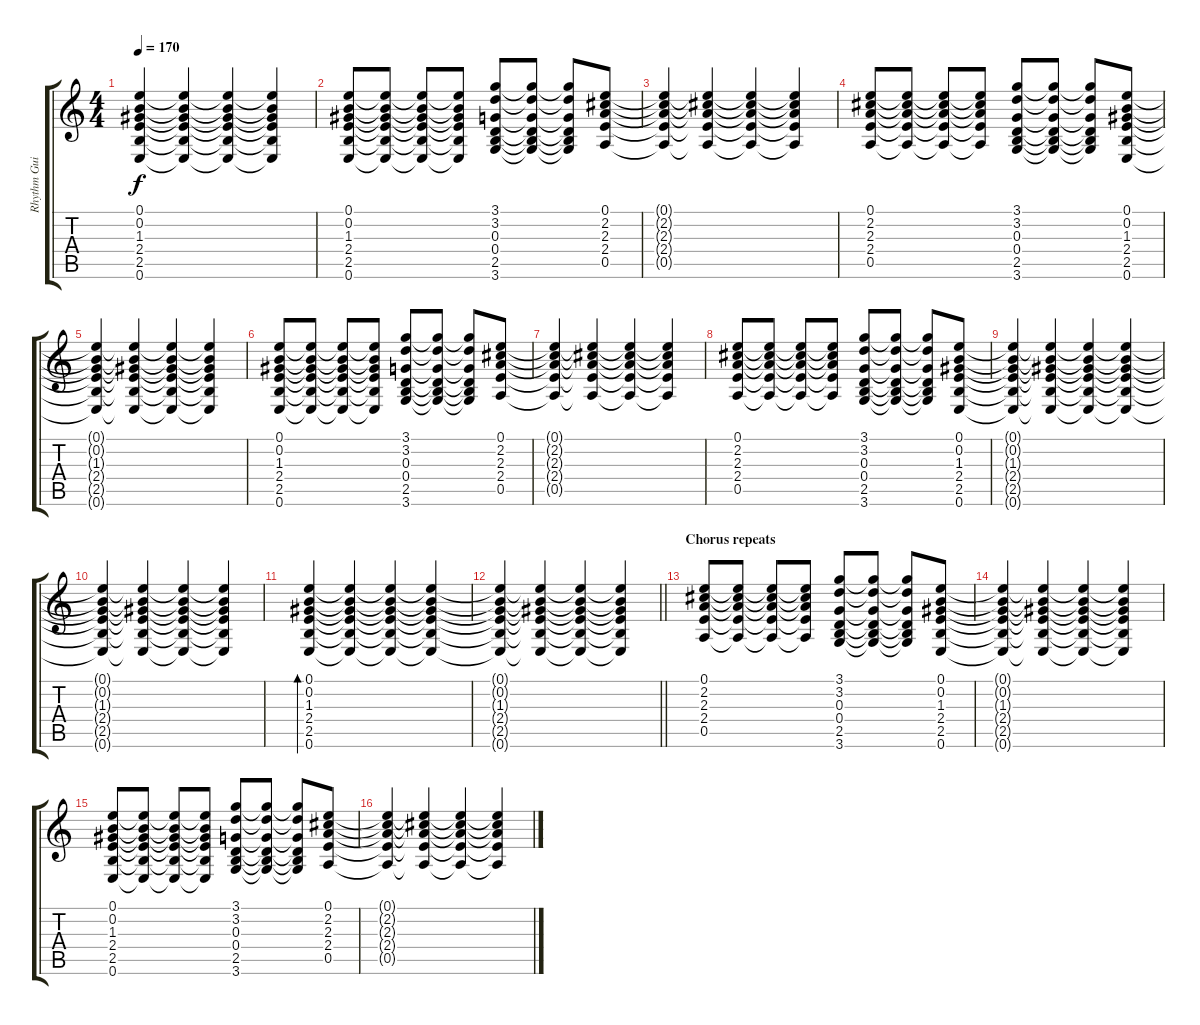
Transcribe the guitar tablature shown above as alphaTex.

\track ("Rhythm Guitar" "Rhythm Gui") {instrument acousticguitarsteel}
\staff {score tabs}
\tuning (E4 B3 G3 D3 A2 E2) {hide}
\ts (4 4)
\tempo 170
\clef g2
\ks c
(0.1{t} 0.2{t} 1.3{t} 2.4{t} 2.5{t} 0.6{t}).4{dy f} (0.1{t} 0.2{t} 1.3{t} 2.4{t} 2.5{t} 0.6{t}).4 (0.1{t} 0.2{t} 1.3{t} 2.4{t} 2.5{t} 0.6{t}).4 (0.1{t} 0.2{t} 1.3{t} 2.4{t} 2.5{t} 0.6{t}).4 |
(0.1 0.2 1.3 2.4 2.5 0.6).8 (0.1{t} 0.2{t} 1.3{t} 2.4{t} 2.5{t} 0.6{t}).8 (0.1{t} 0.2{t} 1.3{t} 2.4{t} 2.5{t} 0.6{t}).8 (0.1{t} 0.2{t} 1.3{t} 2.4{t} 2.5{t} 0.6{t}).8 (3.1 3.2 0.3 0.4 2.5 3.6).8 (3.1{t} 3.2{t} 0.3{t} 0.4{t} 2.5{t} 3.6{t}).8 (3.1{t} 3.2{t} 0.3{t} 0.4{t} 2.5{t} 3.6{t}).8 (0.1 2.2 2.3 2.4 0.5).8 |
(0.1{t} 2.2{t} 2.3{t} 2.4{t} 0.5{t}).4 (0.1{t} 2.2{t} 2.3{t} 2.4{t} 0.5{t}).4 (0.1{t} 2.2{t} 2.3{t} 2.4{t} 0.5{t}).4 (0.1{t} 2.2{t} 2.3{t} 2.4{t} 0.5{t}).4 |
(0.1 2.2 2.3 2.4 0.5).8 (0.1{t} 2.2{t} 2.3{t} 2.4{t} 0.5{t}).8 (0.1{t} 2.2{t} 2.3{t} 2.4{t} 0.5{t}).8 (0.1{t} 2.2{t} 2.3{t} 2.4{t} 0.5{t}).8 (3.1 3.2 0.3 0.4 2.5 3.6).8 (3.1{t} 3.2{t} 0.3{t} 0.4{t} 2.5{t} 3.6{t}).8 (3.1{t} 3.2{t} 0.3{t} 0.4{t} 2.5{t} 3.6{t}).8 (0.1 0.2 1.3 2.4 2.5 0.6).8 |
(0.1{t} 0.2{t} 1.3{t} 2.4{t} 2.5{t} 0.6{t}).4 (0.1{t} 0.2{t} 1.3{t} 2.4{t} 2.5{t} 0.6{t}).4 (0.1{t} 0.2{t} 1.3{t} 2.4{t} 2.5{t} 0.6{t}).4 (0.1{t} 0.2{t} 1.3{t} 2.4{t} 2.5{t} 0.6{t}).4 |
(0.1 0.2 1.3 2.4 2.5 0.6).8 (0.1{t} 0.2{t} 1.3{t} 2.4{t} 2.5{t} 0.6{t}).8 (0.1{t} 0.2{t} 1.3{t} 2.4{t} 2.5{t} 0.6{t}).8 (0.1{t} 0.2{t} 1.3{t} 2.4{t} 2.5{t} 0.6{t}).8 (3.1 3.2 0.3 0.4 2.5 3.6).8 (3.1{t} 3.2{t} 0.3{t} 0.4{t} 2.5{t} 3.6{t}).8 (3.1{t} 3.2{t} 0.3{t} 0.4{t} 2.5{t} 3.6{t}).8 (0.1 2.2 2.3 2.4 0.5).8 |
(0.1{t} 2.2{t} 2.3{t} 2.4{t} 0.5{t}).4 (0.1{t} 2.2{t} 2.3{t} 2.4{t} 0.5{t}).4 (0.1{t} 2.2{t} 2.3{t} 2.4{t} 0.5{t}).4 (0.1{t} 2.2{t} 2.3{t} 2.4{t} 0.5{t}).4 |
(0.1 2.2 2.3 2.4 0.5).8 (0.1{t} 2.2{t} 2.3{t} 2.4{t} 0.5{t}).8 (0.1{t} 2.2{t} 2.3{t} 2.4{t} 0.5{t}).8 (0.1{t} 2.2{t} 2.3{t} 2.4{t} 0.5{t}).8 (3.1 3.2 0.3 0.4 2.5 3.6).8 (3.1{t} 3.2{t} 0.3{t} 0.4{t} 2.5{t} 3.6{t}).8 (3.1{t} 3.2{t} 0.3{t} 0.4{t} 2.5{t} 3.6{t}).8 (0.1 0.2 1.3 2.4 2.5 0.6).8 |
(0.1{t} 0.2{t} 1.3{t} 2.4{t} 2.5{t} 0.6{t}).4 (0.1{t} 0.2{t} 1.3{t} 2.4{t} 2.5{t} 0.6{t}).4 (0.1{t} 0.2{t} 1.3{t} 2.4{t} 2.5{t} 0.6{t}).4 (0.1{t} 0.2{t} 1.3{t} 2.4{t} 2.5{t} 0.6{t}).4 |
(0.1{t} 0.2{t} 1.3{t} 2.4{t} 2.5{t} 0.6{t}).4 (0.1{t} 0.2{t} 1.3{t} 2.4{t} 2.5{t} 0.6{t}).4 (0.1{t} 0.2{t} 1.3{t} 2.4{t} 2.5{t} 0.6{t}).4 (0.1{t} 0.2{t} 1.3{t} 2.4{t} 2.5{t} 0.6{t}).4 |
(0.1 0.2 1.3 2.4 2.5 0.6).4{bd 120} (0.1{t} 0.2{t} 1.3{t} 2.4{t} 2.5{t} 0.6{t}).4 (0.1{t} 0.2{t} 1.3{t} 2.4{t} 2.5{t} 0.6{t}).4 (0.1{t} 0.2{t} 1.3{t} 2.4{t} 2.5{t} 0.6{t}).4 |
\barLineRight lightlight
(0.1{t} 0.2{t} 1.3{t} 2.4{t} 2.5{t} 0.6{t}).4 (0.1{t} 0.2{t} 1.3{t} 2.4{t} 2.5{t} 0.6{t}).4 (0.1{t} 0.2{t} 1.3{t} 2.4{t} 2.5{t} 0.6{t}).4 (0.1{t} 0.2{t} 1.3{t} 2.4{t} 2.5{t} 0.6{t}).4 |
\section ("" "Chorus repeats")
(0.1 2.2 2.3 2.4 0.5).8{instrument electricguitarclean} (0.1{t} 2.2{t} 2.3{t} 2.4{t} 0.5{t}).8 (0.1{t} 2.2{t} 2.3{t} 2.4{t} 0.5{t}).8 (0.1{t} 2.2{t} 2.3{t} 2.4{t} 0.5{t}).8 (3.1 3.2 0.3 0.4 2.5 3.6).8 (3.1{t} 3.2{t} 0.3{t} 0.4{t} 2.5{t} 3.6{t}).8 (3.1{t} 3.2{t} 0.3{t} 0.4{t} 2.5{t} 3.6{t}).8 (0.1 0.2 1.3 2.4 2.5 0.6).8 |
(0.1{t} 0.2{t} 1.3{t} 2.4{t} 2.5{t} 0.6{t}).4 (0.1{t} 0.2{t} 1.3{t} 2.4{t} 2.5{t} 0.6{t}).4 (0.1{t} 0.2{t} 1.3{t} 2.4{t} 2.5{t} 0.6{t}).4 (0.1{t} 0.2{t} 1.3{t} 2.4{t} 2.5{t} 0.6{t}).4 |
(0.1 0.2 1.3 2.4 2.5 0.6).8 (0.1{t} 0.2{t} 1.3{t} 2.4{t} 2.5{t} 0.6{t}).8 (0.1{t} 0.2{t} 1.3{t} 2.4{t} 2.5{t} 0.6{t}).8 (0.1{t} 0.2{t} 1.3{t} 2.4{t} 2.5{t} 0.6{t}).8 (3.1 3.2 0.3 0.4 2.5 3.6).8 (3.1{t} 3.2{t} 0.3{t} 0.4{t} 2.5{t} 3.6{t}).8 (3.1{t} 3.2{t} 0.3{t} 0.4{t} 2.5{t} 3.6{t}).8 (0.1 2.2 2.3 2.4 0.5).8 |
(0.1{t} 2.2{t} 2.3{t} 2.4{t} 0.5{t}).4 (0.1{t} 2.2{t} 2.3{t} 2.4{t} 0.5{t}).4 (0.1{t} 2.2{t} 2.3{t} 2.4{t} 0.5{t}).4 (0.1{t} 2.2{t} 2.3{t} 2.4{t} 0.5{t}).4
